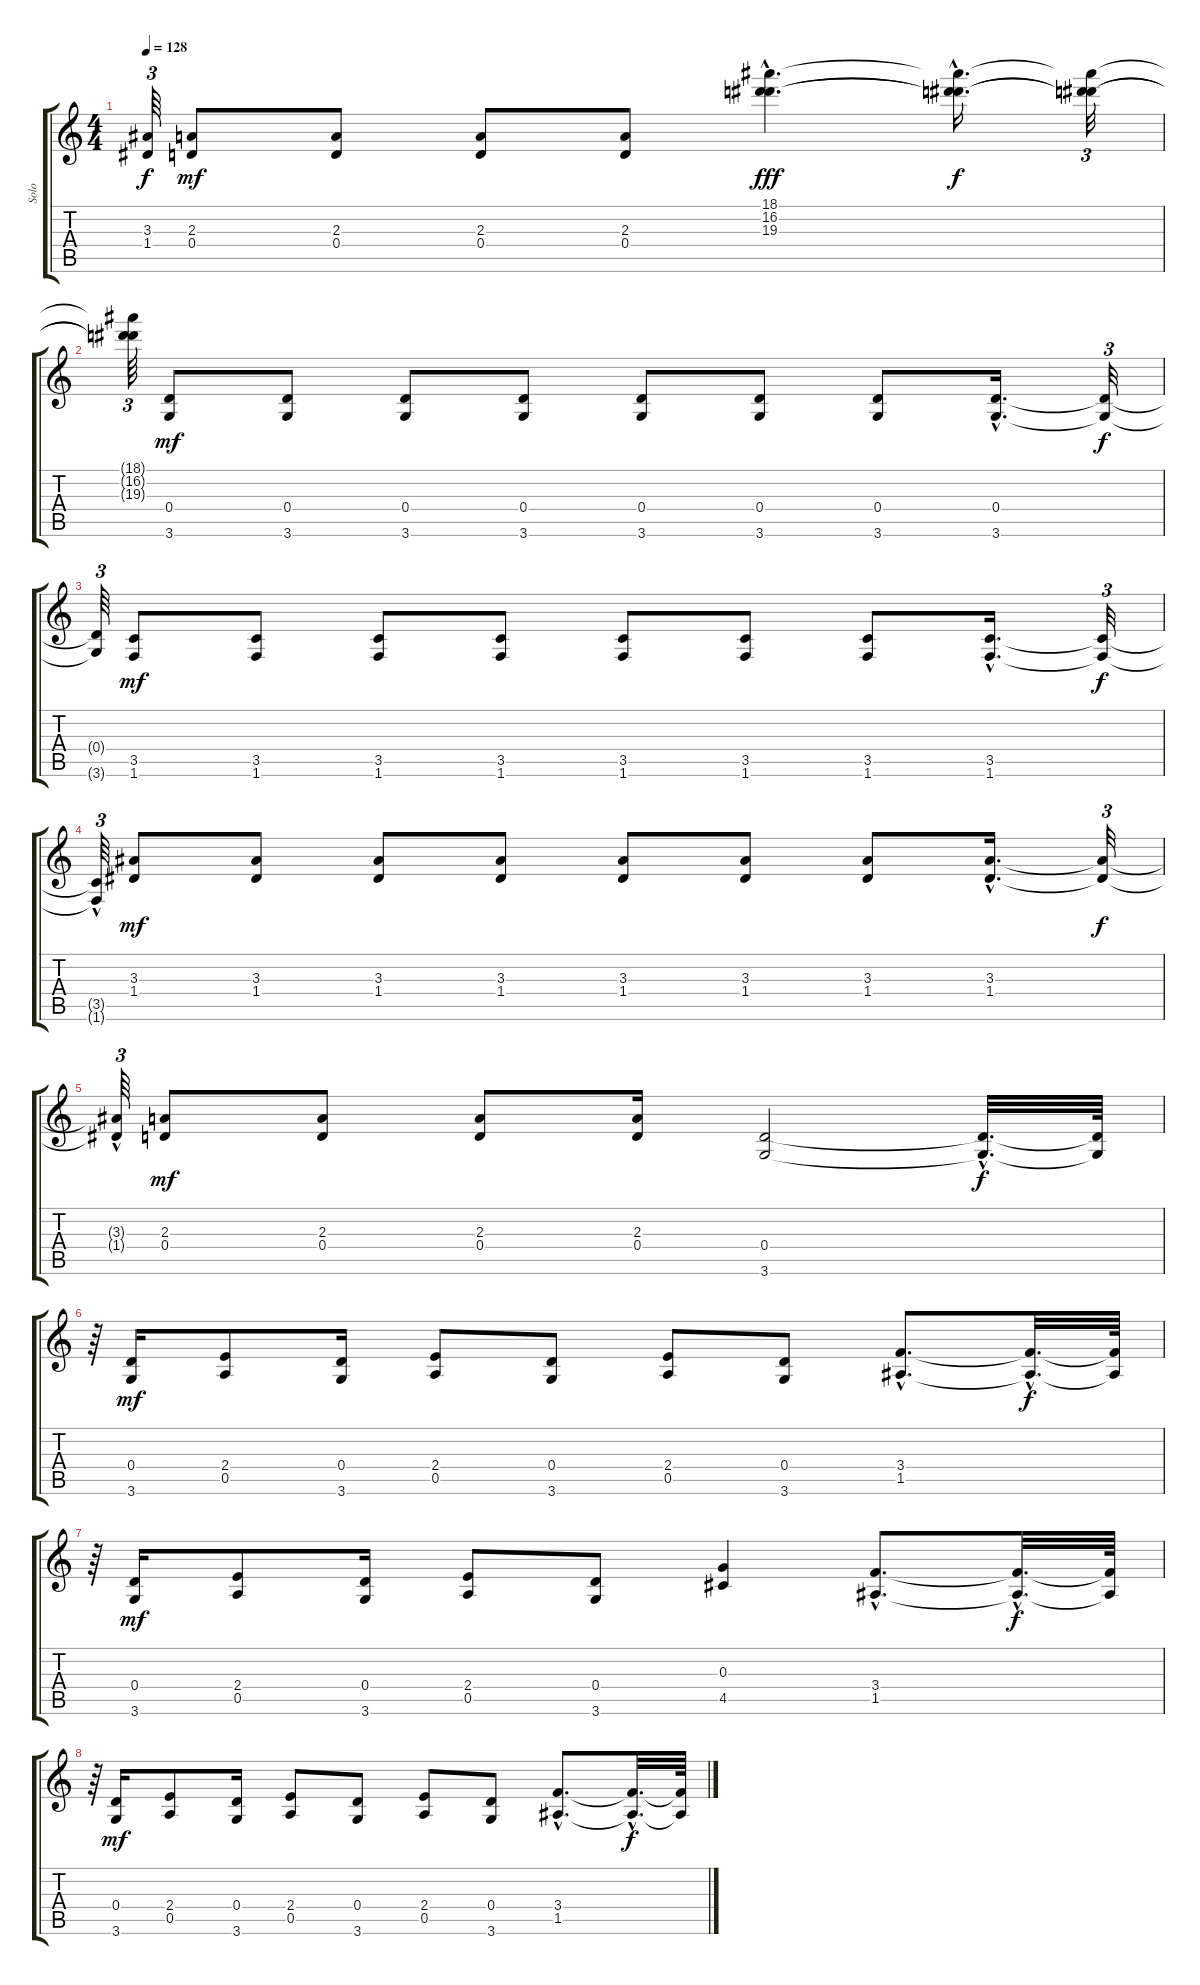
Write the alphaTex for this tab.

\track ("Solo" "Solo") {instrument distortionguitar}
\staff {score tabs}
\tuning (E4 B3 G3 D3 A2 E2) {hide}
\ts (4 4)
\tempo 128
\clef g2
\ks c
(3.3{t} 1.4{t}).64{tu (3 2) dy f} (2.3 0.4).8{dy mf} (2.3 0.4).8 (2.3 0.4).8 (2.3 0.4).8 (18.1{hac} 16.2{hac} 19.3{hac}).4{d dy fff volume 8 instrument reversecymbal} (18.1{hac t} 16.2{hac t} 19.3{hac t}).16{d dy f} (18.1{t} 16.2{t} 19.3{t}).32{tu (3 2)} |
(18.1{t} 16.2{t} 19.3{t}).64{tu (3 2)} (0.4 3.6).8{dy mf volume 14 instrument distortionguitar} (0.4 3.6).8 (0.4 3.6).8 (0.4 3.6).8 (0.4 3.6).8 (0.4 3.6).8 (0.4 3.6).8 (0.4{hac} 3.6{hac}).16{d} (0.4{t} 3.6{t}).32{tu (3 2) dy f} |
(0.4{t} 3.6{t}).64{tu (3 2)} (3.5 1.6).8{dy mf} (3.5 1.6).8 (3.5 1.6).8 (3.5 1.6).8 (3.5 1.6).8 (3.5 1.6).8 (3.5 1.6).8 (3.5{hac} 1.6{hac}).16{d} (3.5{t} 1.6{t}).32{tu (3 2) dy f} |
(3.5{hac t} 1.6{hac t}).64{tu (3 2)} (3.3 1.4).8{dy mf} (3.3 1.4).8 (3.3 1.4).8 (3.3 1.4).8 (3.3 1.4).8 (3.3 1.4).8 (3.3 1.4).8 (3.3{hac} 1.4{hac}).16{d} (3.3{t} 1.4{t}).32{tu (3 2) dy f} |
(3.3{hac t} 1.4{t}).64{tu (3 2)} (2.3 0.4).8{dy mf} (2.3 0.4).8 (2.3 0.4).8 (2.3 0.4).16 (0.4 3.6).2 (0.4{hac t} 3.6{hac t}).32{d dy f} (0.4{t} 3.6{t}).64 |
r.64{tu (3 2)} (0.4 3.6).16{dy mf} (2.4 0.5).8 (0.4 3.6).16 (2.4 0.5).8 (0.4 3.6).8 (2.4 0.5).8 (0.4 3.6).8 (3.4{hac} 1.5{hac}).8{d} (3.4{hac t} 1.5{hac t}).32{d dy f} (3.4{t} 1.5{t}).64 |
r.64{tu (3 2)} (0.4 3.6).16{dy mf} (2.4 0.5).8 (0.4 3.6).16 (2.4 0.5).8 (0.4 3.6).8 (0.3 4.5).4 (3.4{hac} 1.5{hac}).8{d} (3.4{hac t} 1.5{hac t}).32{d dy f} (3.4{t} 1.5{t}).64 |
r.64{tu (3 2)} (0.4 3.6).16{dy mf} (2.4 0.5).8 (0.4 3.6).16 (2.4 0.5).8 (0.4 3.6).8 (2.4 0.5).8 (0.4 3.6).8 (3.4{hac} 1.5{hac}).8{d} (3.4{hac t} 1.5{hac t}).32{d dy f} (3.4{t} 1.5{t}).64
